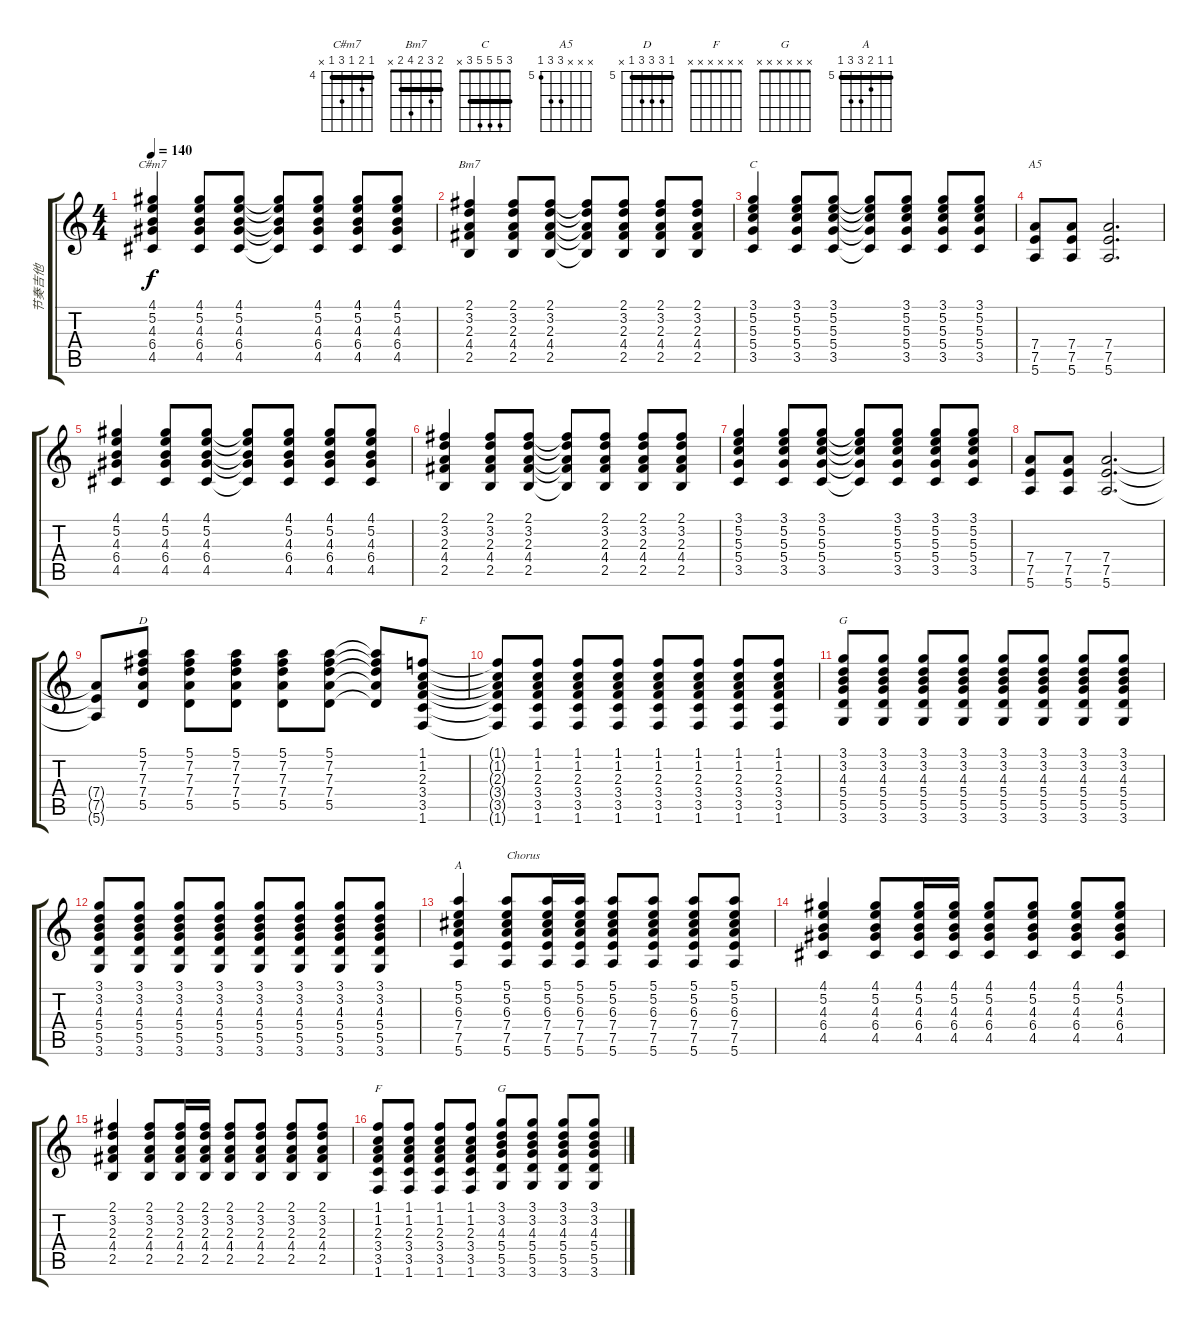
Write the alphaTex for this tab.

\track ("节奏吉他" "节奏吉他") {instrument distortionguitar}
\staff {score tabs}
\tuning (E4 B3 G3 D3 A2 E2) {hide}
\chord ("C#m7" 4 5 4 6 4 x) {firstfret 4 barre 4}
\chord ("Bm7" 2 3 2 4 2 x) {barre 2}
\chord ("C" 3 5 5 5 3 x) {barre 3}
\chord ("A5" x x x 7 7 5) {firstfret 5}
\chord ("D" 5 7 7 7 5 x) {firstfret 5 barre 5}
\chord ("F" 1 1 2 3 3 1) {barre 1}
\chord ("G" 3 3 4 5 5 3) {barre 3}
\chord ("A" 5 5 6 7 7 5) {firstfret 5 barre 5}
\chord ("F" x x x x x x)
\chord ("G" x x x x x x)
\ts (4 4)
\tempo 140
\clef g2
\ks c
(4.1 5.2 4.3 6.4 4.5).4{ch "C#m7" dy f} (4.1 5.2 4.3 6.4 4.5).8 (4.1 5.2 4.3 6.4 4.5).8 (4.1{t} 5.2{t} 4.3{t} 6.4{t} 4.5{t}).8 (4.1 5.2 4.3 6.4 4.5).8 (4.1 5.2 4.3 6.4 4.5).8 (4.1 5.2 4.3 6.4 4.5).8 |
(2.1 3.2 2.3 4.4 2.5).4{ch "Bm7"} (2.1 3.2 2.3 4.4 2.5).8 (2.1 3.2 2.3 4.4 2.5).8 (2.1{t} 3.2{t} 2.3{t} 4.4{t} 2.5{t}).8 (2.1 3.2 2.3 4.4 2.5).8 (2.1 3.2 2.3 4.4 2.5).8 (2.1 3.2 2.3 4.4 2.5).8 |
(3.1 5.2 5.3 5.4 3.5).4{ch "C"} (3.1 5.2 5.3 5.4 3.5).8 (3.1 5.2 5.3 5.4 3.5).8 (3.1{t} 5.2{t} 5.3{t} 5.4{t} 3.5{t}).8 (3.1 5.2 5.3 5.4 3.5).8 (3.1 5.2 5.3 5.4 3.5).8 (3.1 5.2 5.3 5.4 3.5).8 |
(7.4 7.5 5.6).8{ch "A5"} (7.4 7.5 5.6).8 (7.4 7.5 5.6).2{d} |
(4.1 5.2 4.3 6.4 4.5).4 (4.1 5.2 4.3 6.4 4.5).8 (4.1 5.2 4.3 6.4 4.5).8 (4.1{t} 5.2{t} 4.3{t} 6.4{t} 4.5{t}).8 (4.1 5.2 4.3 6.4 4.5).8 (4.1 5.2 4.3 6.4 4.5).8 (4.1 5.2 4.3 6.4 4.5).8 |
(2.1 3.2 2.3 4.4 2.5).4 (2.1 3.2 2.3 4.4 2.5).8 (2.1 3.2 2.3 4.4 2.5).8 (2.1{t} 3.2{t} 2.3{t} 4.4{t} 2.5{t}).8 (2.1 3.2 2.3 4.4 2.5).8 (2.1 3.2 2.3 4.4 2.5).8 (2.1 3.2 2.3 4.4 2.5).8 |
(3.1 5.2 5.3 5.4 3.5).4 (3.1 5.2 5.3 5.4 3.5).8 (3.1 5.2 5.3 5.4 3.5).8 (3.1{t} 5.2{t} 5.3{t} 5.4{t} 3.5{t}).8 (3.1 5.2 5.3 5.4 3.5).8 (3.1 5.2 5.3 5.4 3.5).8 (3.1 5.2 5.3 5.4 3.5).8 |
(7.4 7.5 5.6).8 (7.4 7.5 5.6).8 (7.4 7.5 5.6).2{d} |
(7.4{t} 7.5{t} 5.6{t}).8 (5.1 7.2 7.3 7.4 5.5).8{ch "D"} (5.1 7.2 7.3 7.4 5.5).8 (5.1 7.2 7.3 7.4 5.5).8 (5.1 7.2 7.3 7.4 5.5).8 (5.1 7.2 7.3 7.4 5.5).8 (5.1{t} 7.2{t} 7.3{t} 7.4{t} 5.5{t}).8 (1.1 1.2 2.3 3.4 3.5 1.6).8{ch "F"} |
(1.1{t} 1.2{t} 2.3{t} 3.4{t} 3.5{t} 1.6{t}).8 (1.1 1.2 2.3 3.4 3.5 1.6).8 (1.1 1.2 2.3 3.4 3.5 1.6).8 (1.1 1.2 2.3 3.4 3.5 1.6).8 (1.1 1.2 2.3 3.4 3.5 1.6).8 (1.1 1.2 2.3 3.4 3.5 1.6).8 (1.1 1.2 2.3 3.4 3.5 1.6).8 (1.1 1.2 2.3 3.4 3.5 1.6).8 |
(3.1 3.2 4.3 5.4 5.5 3.6).8{ch "G"} (3.1 3.2 4.3 5.4 5.5 3.6).8 (3.1 3.2 4.3 5.4 5.5 3.6).8 (3.1 3.2 4.3 5.4 5.5 3.6).8 (3.1 3.2 4.3 5.4 5.5 3.6).8 (3.1 3.2 4.3 5.4 5.5 3.6).8 (3.1 3.2 4.3 5.4 5.5 3.6).8 (3.1 3.2 4.3 5.4 5.5 3.6).8 |
(3.1 3.2 4.3 5.4 5.5 3.6).8 (3.1 3.2 4.3 5.4 5.5 3.6).8 (3.1 3.2 4.3 5.4 5.5 3.6).8 (3.1 3.2 4.3 5.4 5.5 3.6).8 (3.1 3.2 4.3 5.4 5.5 3.6).8 (3.1 3.2 4.3 5.4 5.5 3.6).8 (3.1 3.2 4.3 5.4 5.5 3.6).8 (3.1 3.2 4.3 5.4 5.5 3.6).8 |
(5.1 5.2 6.3 7.4 7.5 5.6).4{ch "A" volume 12 balance 10} (5.1 5.2 6.3 7.4 7.5 5.6).8{txt "Chorus"} (5.1 5.2 6.3 7.4 7.5 5.6).16 (5.1 5.2 6.3 7.4 7.5 5.6).16 (5.1 5.2 6.3 7.4 7.5 5.6).8 (5.1 5.2 6.3 7.4 7.5 5.6).8 (5.1 5.2 6.3 7.4 7.5 5.6).8 (5.1 5.2 6.3 7.4 7.5 5.6).8 |
(4.1 5.2 4.3 6.4 4.5).4 (4.1 5.2 4.3 6.4 4.5).8 (4.1 5.2 4.3 6.4 4.5).16 (4.1 5.2 4.3 6.4 4.5).16 (4.1 5.2 4.3 6.4 4.5).8 (4.1 5.2 4.3 6.4 4.5).8 (4.1 5.2 4.3 6.4 4.5).8 (4.1 5.2 4.3 6.4 4.5).8 |
(2.1 3.2 2.3 4.4 2.5).4 (2.1 3.2 2.3 4.4 2.5).8 (2.1 3.2 2.3 4.4 2.5).16 (2.1 3.2 2.3 4.4 2.5).16 (2.1 3.2 2.3 4.4 2.5).8 (2.1 3.2 2.3 4.4 2.5).8 (2.1 3.2 2.3 4.4 2.5).8 (2.1 3.2 2.3 4.4 2.5).8 |
(1.1 1.2 2.3 3.4 3.5 1.6).8{ch "F"} (1.1 1.2 2.3 3.4 3.5 1.6).8 (1.1 1.2 2.3 3.4 3.5 1.6).8 (1.1 1.2 2.3 3.4 3.5 1.6).8 (3.1 3.2 4.3 5.4 5.5 3.6).8{ch "G"} (3.1 3.2 4.3 5.4 5.5 3.6).8 (3.1 3.2 4.3 5.4 5.5 3.6).8 (3.1 3.2 4.3 5.4 5.5 3.6).8
